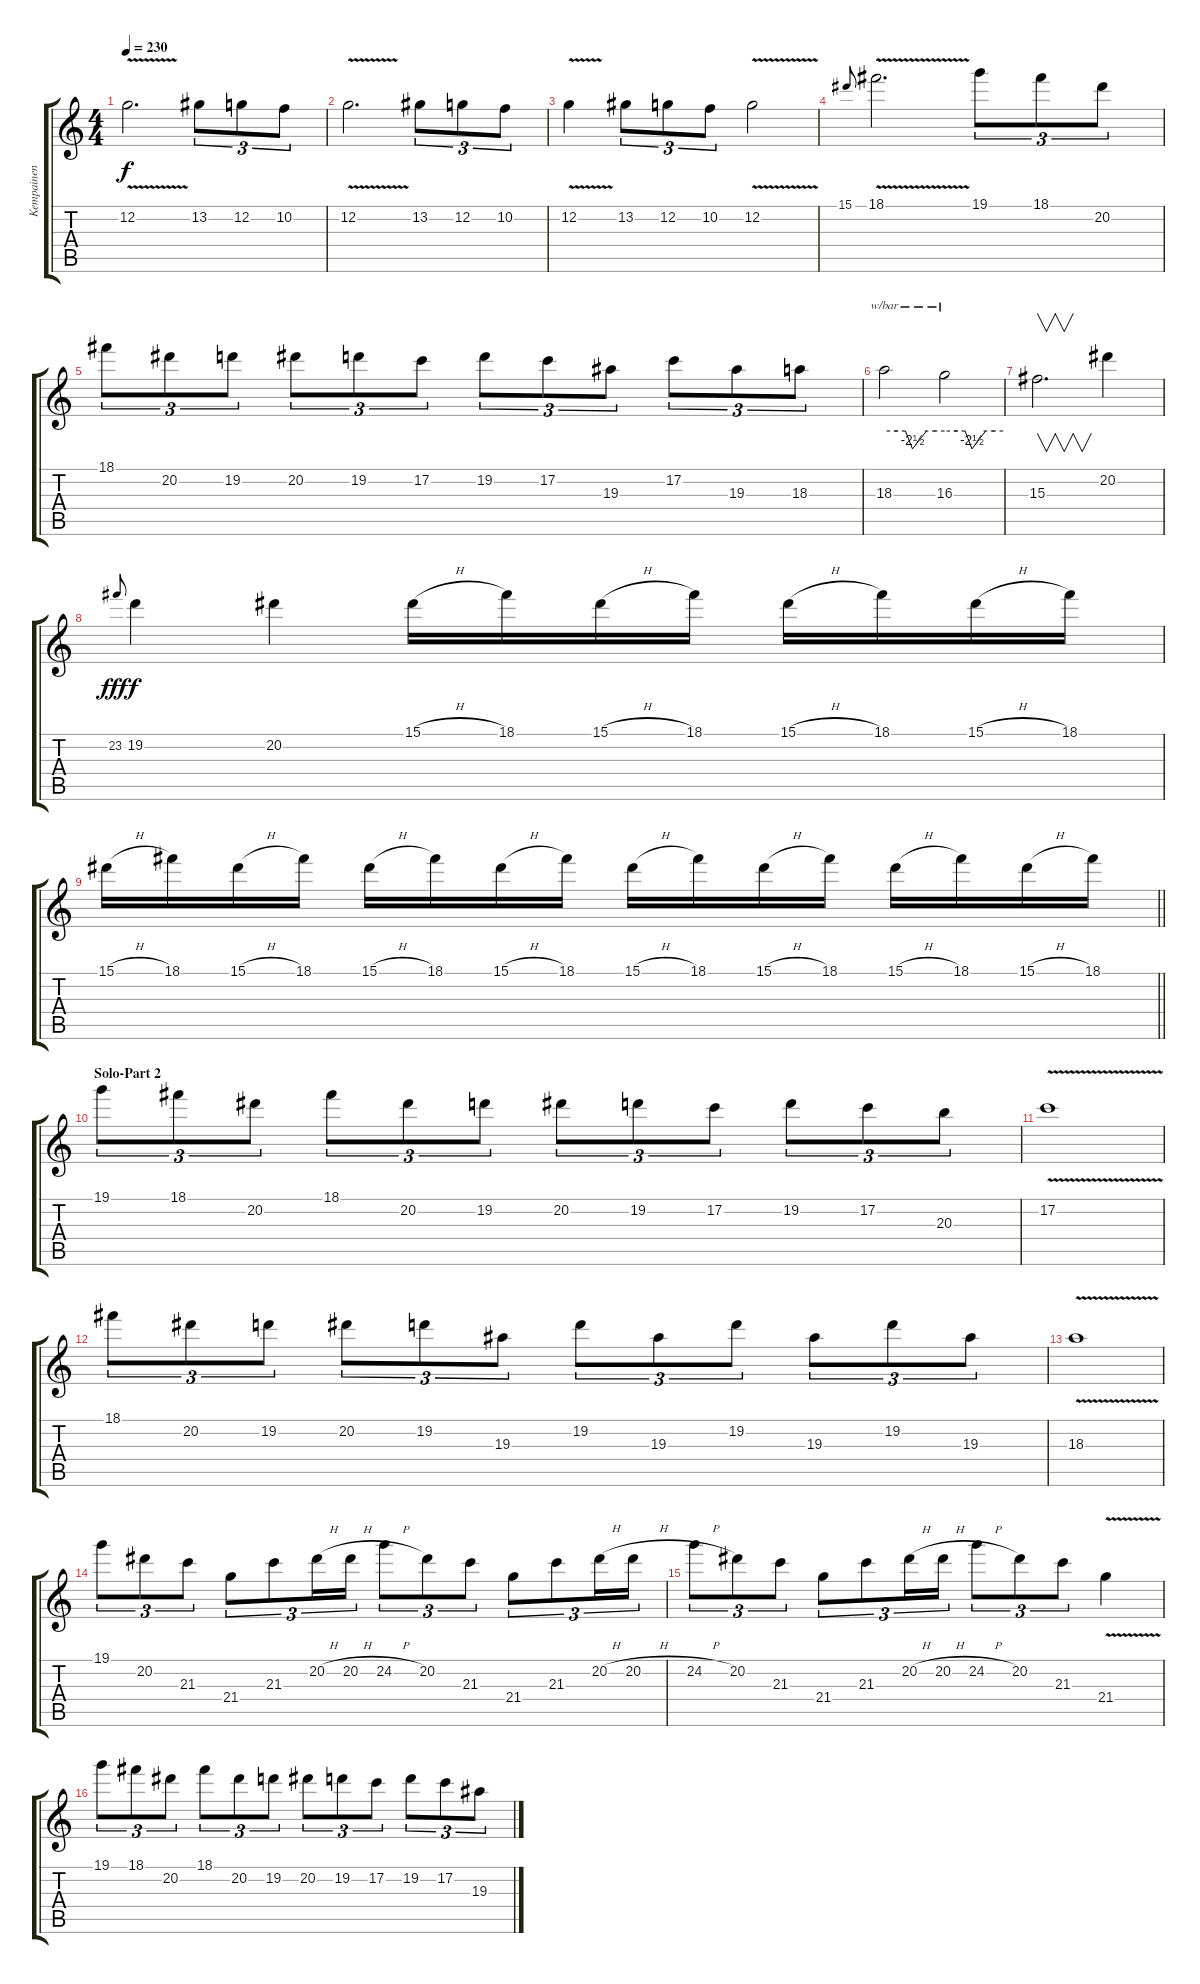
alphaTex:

\track ("Kempainen Lead" "Kempainen ") {instrument overdrivenguitar}
\staff {score tabs}
\tuning (C4 G3 Eb3 Bb2 F2 C2) {hide}
\ts (4 4)
\tempo 230
\clef g2
\ks c
12.2{v}.2{d dy f} 13.2.8{tu (3 2)} 12.2.8{tu (3 2)} 10.2.8{tu (3 2)} |
12.2{v}.2{d} 13.2.8{tu (3 2)} 12.2.8{tu (3 2)} 10.2.8{tu (3 2)} |
12.2{v}.4 13.2.8{tu (3 2)} 12.2.8{tu (3 2)} 10.2.8{tu (3 2)} 12.2{v}.2 |
15.1.8{gr onbeat} 18.1{v}.2{d} 19.1.8{tu (3 2)} 18.1.8{tu (3 2)} 20.2.8{tu (3 2)} |
18.1.8{tu (3 2)} 20.2.8{tu (3 2)} 19.2.8{tu (3 2)} 20.2.8{tu (3 2)} 19.2.8{tu (3 2)} 17.2.8{tu (3 2)} 19.2.8{tu (3 2)} 17.2.8{tu (3 2)} 19.3.8{tu (3 2)} 17.2.8{tu (3 2)} 19.3.8{tu (3 2)} 18.3.8{tu (3 2)} |
18.3.2{tbe (custom default 0 0 13 0 21 0 28 -10 42 0 51 0 60 0)} 16.3.2{tbe (custom default 0 0 13 0 21 0 28 -10 42 0 51 0 60 0)} |
15.3.2{v d} 20.2.4 |
23.2.8{gr onbeat dy fff} 19.2.4{dy f} 20.2.4 15.1{h}.16 18.1.16 15.1{h}.16 18.1.16 15.1{h}.16 18.1.16 15.1{h}.16 18.1.16 |
\barLineRight lightlight
15.1{h}.16 18.1.16 15.1{h}.16 18.1.16 15.1{h}.16 18.1.16 15.1{h}.16 18.1.16 15.1{h}.16 18.1.16 15.1{h}.16 18.1.16 15.1{h}.16 18.1.16 15.1{h}.16 18.1.16 |
\section ("" "Solo-Part 2")
19.1.8{tu (3 2)} 18.1.8{tu (3 2)} 20.2.8{tu (3 2)} 18.1.8{tu (3 2)} 20.2.8{tu (3 2)} 19.2.8{tu (3 2)} 20.2.8{tu (3 2)} 19.2.8{tu (3 2)} 17.2.8{tu (3 2)} 19.2.8{tu (3 2)} 17.2.8{tu (3 2)} 20.3.8{tu (3 2)} |
17.2{v}.1 |
18.1.8{tu (3 2)} 20.2.8{tu (3 2)} 19.2.8{tu (3 2)} 20.2.8{tu (3 2)} 19.2.8{tu (3 2)} 19.3.8{tu (3 2)} 19.2.8{tu (3 2)} 19.3.8{tu (3 2)} 19.2.8{tu (3 2)} 19.3.8{tu (3 2)} 19.2.8{tu (3 2)} 19.3.8{tu (3 2)} |
18.3{v}.1 |
19.1.8{tu (3 2)} 20.2.8{tu (3 2)} 21.3.8{tu (3 2)} 21.4.8{tu (3 2)} 21.3.8{tu (3 2)} 20.2{h}.16{tu (3 2)} 20.2{h}.16{tu (3 2)} 24.2{h}.8{tu (3 2)} 20.2.8{tu (3 2)} 21.3.8{tu (3 2)} 21.4.8{tu (3 2)} 21.3.8{tu (3 2)} 20.2{h}.16{tu (3 2)} 20.2{h}.16{tu (3 2)} |
24.2{h}.8{tu (3 2)} 20.2.8{tu (3 2)} 21.3.8{tu (3 2)} 21.4.8{tu (3 2)} 21.3.8{tu (3 2)} 20.2{h}.16{tu (3 2)} 20.2{h}.16{tu (3 2)} 24.2{h}.8{tu (3 2)} 20.2.8{tu (3 2)} 21.3.8{tu (3 2)} 21.4{v}.4 |
19.1.8{tu (3 2)} 18.1.8{tu (3 2)} 20.2.8{tu (3 2)} 18.1.8{tu (3 2)} 20.2.8{tu (3 2)} 19.2.8{tu (3 2)} 20.2.8{tu (3 2)} 19.2.8{tu (3 2)} 17.2.8{tu (3 2)} 19.2.8{tu (3 2)} 17.2.8{tu (3 2)} 19.3.8{tu (3 2)}
